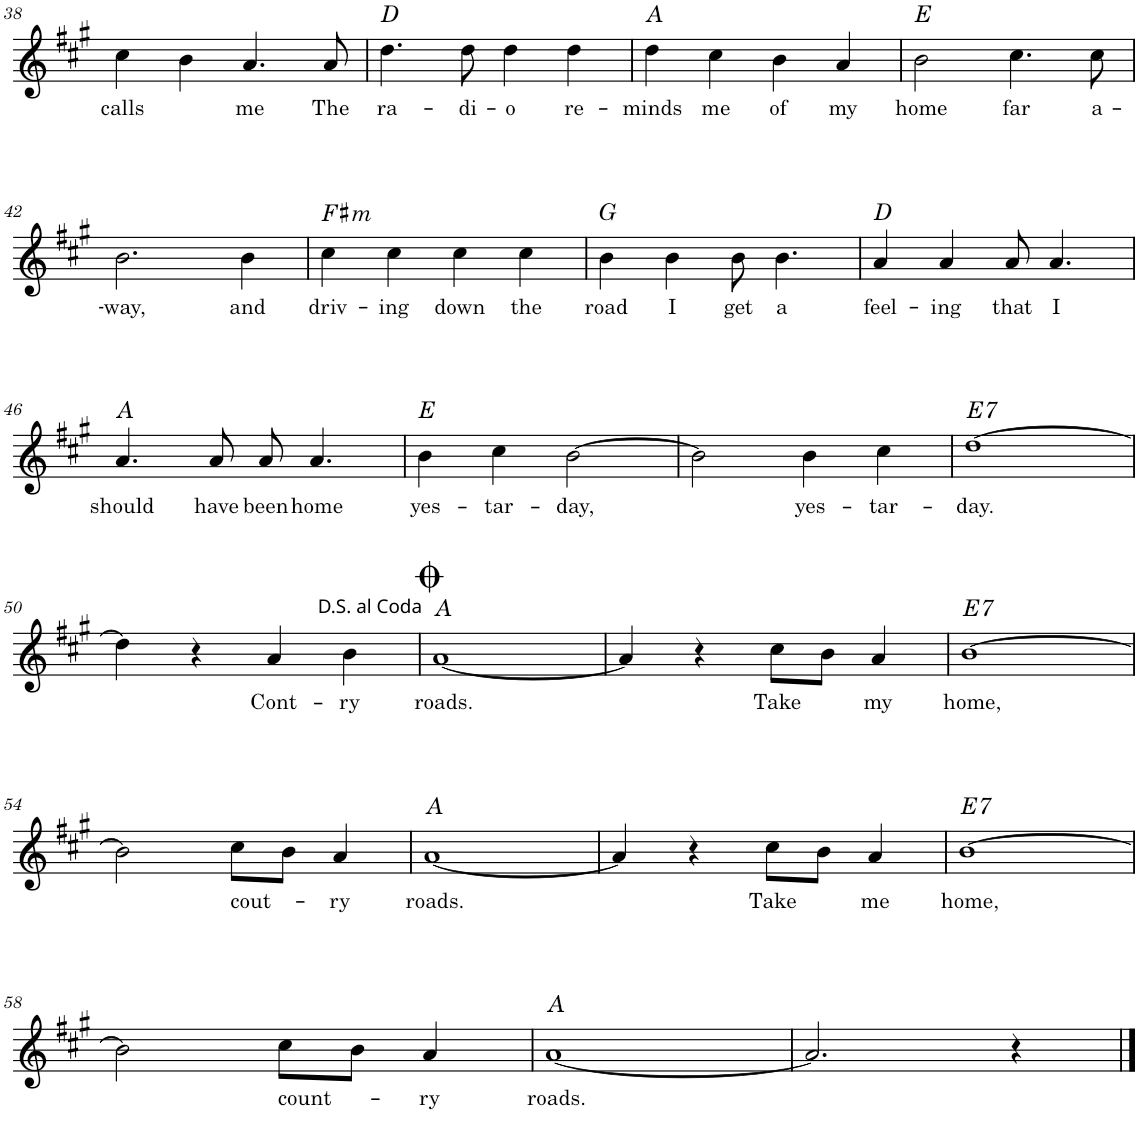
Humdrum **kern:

**kern	**text	**harte
*part1	*part1	*part1
*staff1	*staff1	*
*I"Фл.	*	*
!!LO:PB:g=z
*clefG2	*	*
*k[f#c#g#]	*	*
*M2/2	*	*
*met(c|)	*	*
=38	=38	=38
!	!LO:LY:b	!
4cc#\	calls	.
4b\	.	.
!	!LO:LY:b	!
4.a/	me	.
!	!LO:LY:b	!
8a/	The	.
=39	=39	=39
!	!LO:LY:b	!
4.dd\	ra-	D:maj
!	!LO:LY:b	!
8dd\	-di-	.
!	!LO:LY:b	!
4dd\	-o	.
!	!LO:LY:b	!
4dd\	re-	.
=40	=40	=40
!	!LO:LY:b	!
4dd\	-minds	A:maj
!	!LO:LY:b	!
4cc#\	me	.
!	!LO:LY:b	!
4b\	of	.
!	!LO:LY:b	!
4a/	my	.
=41	=41	=41
!	!LO:LY:b	!
2b\	home	E:maj
!	!LO:LY:b	!
4.cc#\	far	.
!	!LO:LY:b	!
8cc#\	a-	.
!!LO:LB:g=z
=42	=42	=42
!	!LO:LY:b	!
2.b\	-way,	.
!	!LO:LY:b	!
4b\	and	.
=43	=43	=43
!	!LO:LY:b	!LO:H:kt=m
4cc#\	driv-	F#:min
!	!LO:LY:b	!
4cc#\	-ing	.
!	!LO:LY:b	!
4cc#\	down	.
!	!LO:LY:b	!
4cc#\	the	.
=44	=44	=44
!	!LO:LY:b	!
4b\	road	G:maj
!	!LO:LY:b	!
4b\	I	.
!	!LO:LY:b	!
8b\	get	.
!	!LO:LY:b	!
4.b\	a	.
=45	=45	=45
!	!LO:LY:b	!
4a/	feel-	D:maj
!	!LO:LY:b	!
4a/	-ing	.
!	!LO:LY:b	!
8a/	that	.
!	!LO:LY:b	!
4.a/	I	.
!!LO:LB:g=z
=46	=46	=46
!	!LO:LY:b	!
4.a/	should	A:maj
!	!LO:LY:b	!
8a/	have	.
!	!LO:LY:b	!
8a/	been	.
!	!LO:LY:b	!
4.a/	home	.
=47	=47	=47
!	!LO:LY:b	!
4b\	yes-	E:maj
!	!LO:LY:b	!
4cc#\	-tar-	.
!	!LO:LY:b	!
[2b\	-day,	.
=48	=48	=48
2b\]	.	.
!	!LO:LY:b	!
4b\	yes-	.
!	!LO:LY:b	!
4cc#\	-tar-	.
=49	=49	=49
!	!LO:LY:b	!LO:H:kt=7
[1dd	-day.	E:7
!!LO:LB:g=z
=50	=50	=50
4dd\]	.	.
4r	.	.
!	!LO:LY:b	!
4a/	Cont-	.
!	!LO:LY:b	!
4b\	-ry	.
!LO:TX:a:t=<font size="9"/><font face="Magneto"/>D.S. al Coda	!	!
=51	=51	=51
!	!LO:LY:b	!
[1a	roads.	A:maj
=52	=52	=52
4a/]	.	.
4r	.	.
!	!LO:LY:b	!
8cc#\L	Take	.
8b\J	.	.
!	!LO:LY:b	!
4a/	my	.
=53	=53	=53
!	!LO:LY:b	!LO:H:kt=7
[1b	home,	E:7
!!LO:LB:g=z
=54	=54	=54
2b\]	.	.
!	!LO:LY:b	!
8cc#\L	cout-	.
8b\J	.	.
!	!LO:LY:b	!
4a/	-ry	.
=55	=55	=55
!	!LO:LY:b	!
[1a	roads.	A:maj
=56	=56	=56
4a/]	.	.
4r	.	.
!	!LO:LY:b	!
8cc#\L	Take	.
8b\J	.	.
!	!LO:LY:b	!
4a/	me	.
=57	=57	=57
!	!LO:LY:b	!LO:H:kt=7
[1b	home,	E:7
!!LO:LB:g=z
=58	=58	=58
2b\]	.	.
!	!LO:LY:b	!
8cc#\L	count-	.
8b\J	.	.
!	!LO:LY:b	!
4a/	-ry	.
=59	=59	=59
!	!LO:LY:b	!
[1a	roads.	A:maj
=60	=60	=60
2.a/]	.	.
4r	.	.
==	==	==
*-	*-	*-
